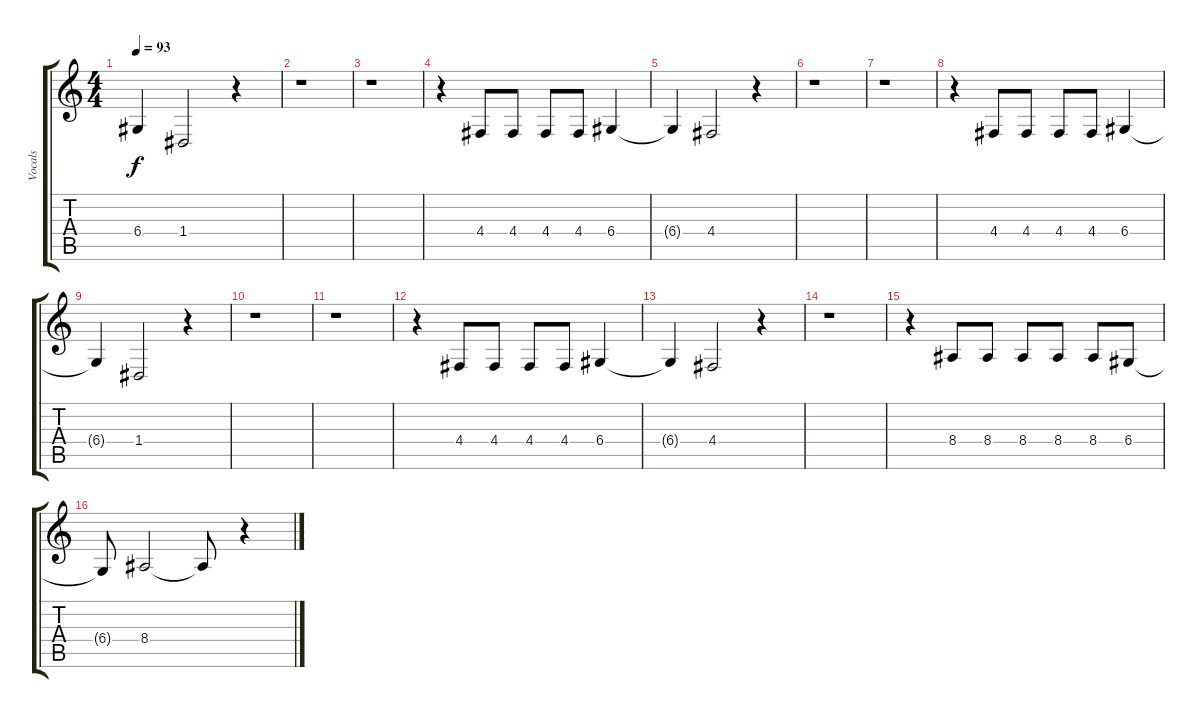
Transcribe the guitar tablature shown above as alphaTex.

\track ("Vocals" "Vocals") {instrument acousticgrandpiano}
\staff {score tabs}
\tuning (E4 B3 G3 D3 A2 E2) {hide}
\ts (4 4)
\tempo 93
\clef g2
\ks c
6.4{t}.4{dy f} 1.4.2 r.4 |
r.1 |
r.1 |
r.4 4.4.8 4.4.8 4.4.8 4.4.8 6.4.4 |
6.4{t}.4 4.4.2 r.4 |
r.1 |
r.1 |
r.4 4.4.8 4.4.8 4.4.8 4.4.8 6.4.4 |
6.4{t}.4 1.4.2 r.4 |
r.1 |
r.1 |
r.4 4.4.8 4.4.8 4.4.8 4.4.8 6.4.4 |
6.4{t}.4 4.4.2 r.4 |
r.1 |
r.4 8.4.8 8.4.8 8.4.8 8.4.8 8.4.8 6.4.8 |
6.4{t}.8 8.4.2 8.4{t}.8 r.4
